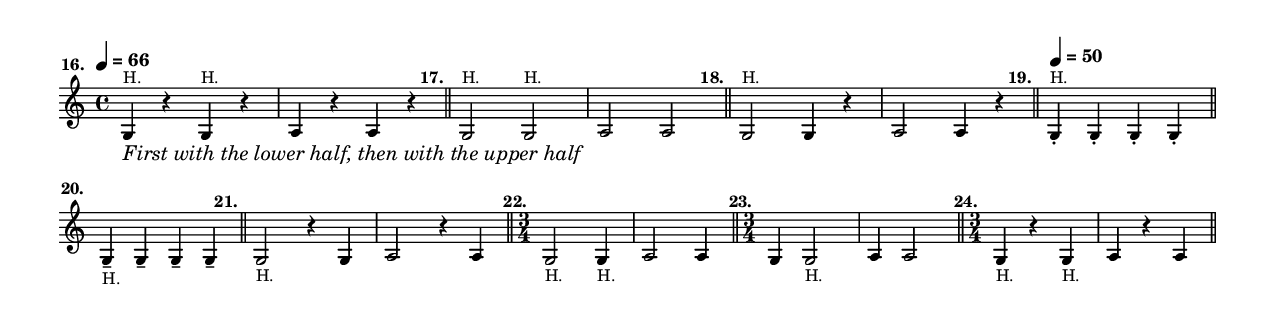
\version "2.24.1"
\language "english"
\paper {
	#(set-paper-size "letter")
}

\score {
	\layout {
	  indent = #0
		\context {
			\Score
			\omit BarNumber
		}
	}
	\new Staff \with {
		\magnifyStaff #5/7
	}{
		\relative {
			\key c \major 
			\time 4/4
			\tempo \markup \tiny \concat { \note {4} #1 " = 66"}
			g4 ^\markup \translate #'(-6 . 0) \bold "16." ^\markup \teeny { "H." } 
			_\markup \italic \small "First with the lower half, then with the upper half"
			r4
			g4 ^\markup \teeny { "H." } r4
			| a4 r4 a4 r4
			\bar "||"
			| g2  ^\markup \translate #'(-4 . 0) \bold "17."
			^\markup \teeny { "H." } g2 ^\markup \teeny { "H." }
			| a2 a2
			\bar "||"
			| g2 ^\markup \translate #'(-4 . 0) \bold "18." ^\markup \teeny { "H." } g4 r4
			| a2 a4 r4
			\bar "||"
			\tempo \markup \translate #'(-4 . 0) \tiny \concat { \note {4} #1 " = 50" }
			| g4 -. ^\markup \teeny { "H." } ^\markup \translate #'(-4 . 0) \bold "19." g4 -. g4 -. g4 -.
			\bar "||"
			\break
			| g4 -- ^\markup \translate #'(-4 . 0) \bold "20." _\markup \teeny { "H." } g4 -- g4 -- g4 --
			\bar "||"
			| g2 ^\markup \translate #'(-4 . 0) \bold "21." _\markup \teeny { "H." } r4 g4
			| a2 r4 a4
			\bar "||"
			\time 3/4
			| g2 ^\markup \translate #'(-4 . 0) \bold "22." _\markup \teeny { "H." } g4 _\markup \teeny { "H." }
			| a2 a4
			\bar "||"
			\time 3/4
			| g4 ^\markup \translate #'(-4 . 0) \bold "23." g2 _\markup \teeny { "H." }
			| a4 a2
			\bar "||"
			\time 3/4
			| g4 ^\markup \translate #'(-4 . 0) \bold "24." _\markup \teeny { "H." } r4 g4 _\markup \teeny { "H." }
			| a4 r4 a4
			\bar "||"
		}
	}
}
